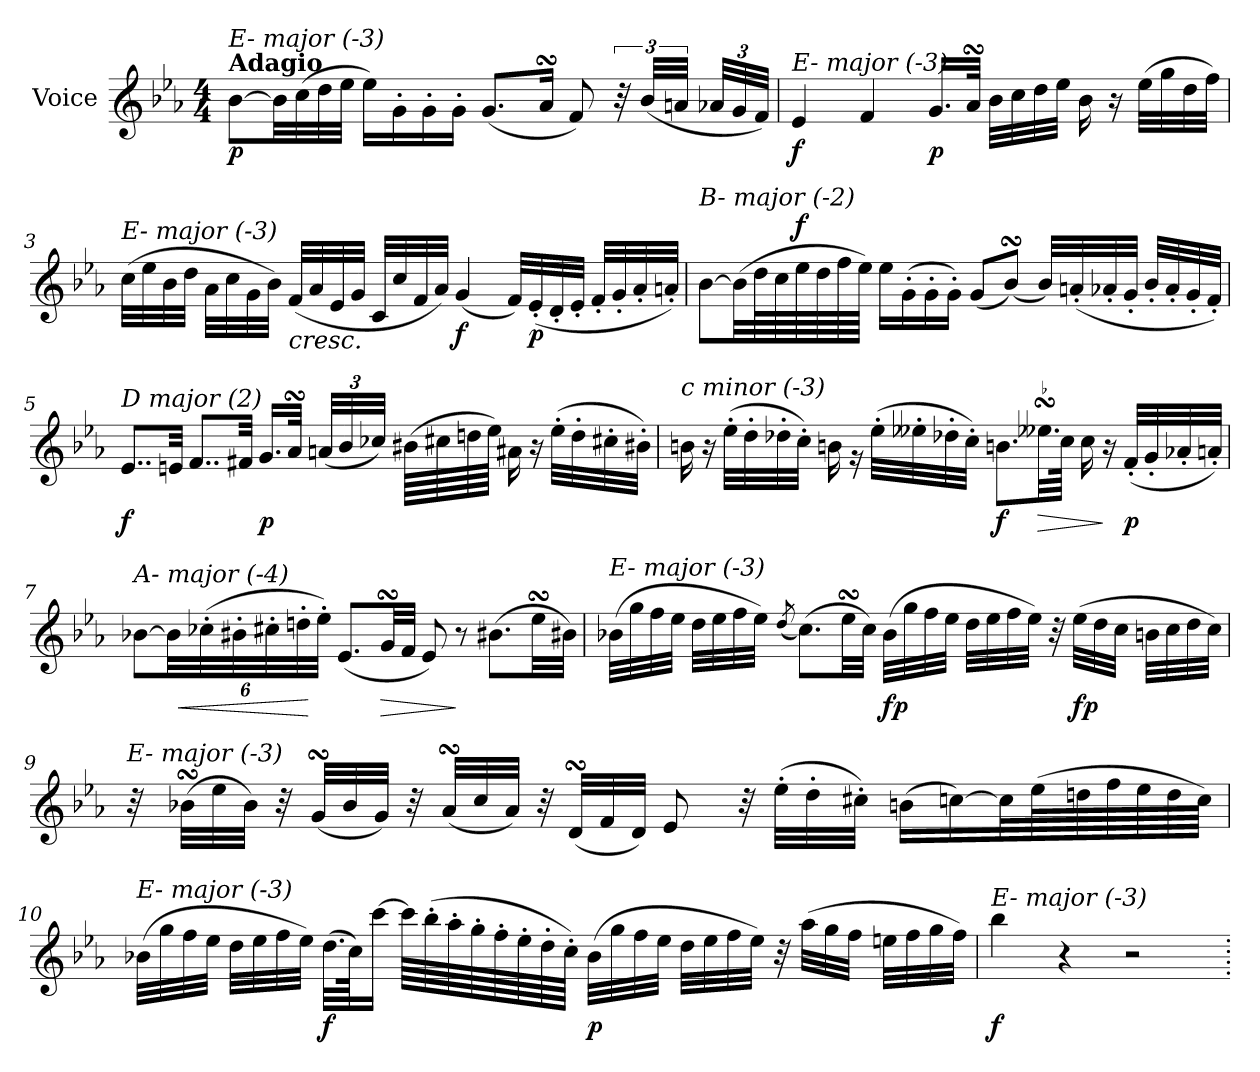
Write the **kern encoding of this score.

**kern	**dynam
*part1	*part1
*staff1	*staff1
*I"Voice	*
*I'V	*
*clefG2	*
*k[b-e-a-]	*
*M4/4	*
*MM30	*
=1	=1
!LO:TX:a:B:t=Adagio	!
!LO:TX:i:t=E- major (-3)	!
!	!LO:DY:b
[8b-\L	p
32b-\LL]	.
(>32cc\	.
32dd\	.
32ee-\JJJ	.
16ee-\LL)	.
16g'\	.
16g'\	.
16g'\JJ	.
(<8.g/L	.
16a-sSSs/Jk	.
8f/)	.
48r	.
(<48b-/LLL	.
48an/JJJ	.
*Xbrackettup	*
48a-X/LLL	.
48g/	.
48f/JJJ)	.
=2	=2
!LO:TX:i:t=E- major (-3)	!
!	!LO:DY:b
4e-/	f
4f/	.
!	!LO:DY:b
16.g/LL	p
32a-sSSs/JJk	.
32b-\LLL	.
32cc\	.
32dd\	.
32ee-\JJJ	.
16b-\	.
16r	.
(>32ee-\LLL	.
32gg\	.
32dd\	.
32ff\JJJ)	.
!!LO:LB:g=z
=3	=3
!LO:TX:i:t=E- major (-3)	!
(>32cc\LLL	.
32ee-\	.
32b-\	.
32dd\JJJ	.
32a-\LLL	.
32cc\	.
32g\	.
32b-\JJJ)	.
!LO:TX:b:i:t=cresc.	!
(<32f/LLL	.
32a-/	.
32e-/	.
32g/JJJ	.
32c/LLL	.
32cc/	.
32f/	.
32a-/JJJ)	.
!	!LO:DY:b
(<4g/	f
32f/LLL)	.
!	!LO:DY:b
(<32e-'/	p
32d'/	.
32e-'/JJJ	.
32f'/LLL	.
32g'/	.
32a-'/	.
32an'/JJJ)	.
=4	=4
!LO:TX:i:t=B- major (-2)	!
[8b-\L	.
(>32b-\LL]	.
64dd\L	.
64cc\	.
!	!LO:DY:a
64ee-\	f
64dd\	.
64ff\	.
64ee-\JJJJ)	.
16ee-\LL	.
(>16g'\	.
16g'\	.
16g'\JJ)	.
(<8g/L	.
(<8b-sSSS/J)	.
32b-/LLL)	.
(<32an'/	.
32a-X'/	.
32g'/JJJ	.
32b-'/LLL	.
32a-'/	.
32g'/	.
32f'/JJJ)	.
!!LO:LB:g=z
=5	=5
!LO:TX:i:t=D major (2)	!
!	!LO:DY:b
8..e-/L	f
32en/Jkk	.
8..f/L	.
32f#X/Jkk	.
!	!LO:DY:b
16.g/LL	p
32a-sSSs/JJk	.
(<48an/LLL	.
48b-/	.
48cc-Xi/JJJ)	.
(>64b#Xi\LLLL	.
64cc#Xi\	.
64ddn\	.
64ee-\JJJJ)	.
16a#Xi\	.
16r	.
(>32ee-'\LLL	.
32dd'\	.
32cc#X'i\	.
32b#X'i\JJJ)	.
!!LO:LB:g=z
=6	=6
!LO:TX:i:t=c minor (-3)	!
16bn\	.
16r	.
(>32ee-'\LLL	.
32dd'\	.
32dd-X'\	.
32cc'\JJJ)	.
16bn\	.
16rg	.
(>32ee-'\LLL	.
32ee--X'i\	.
32dd-X'\	.
32cc'\JJJ)	.
!	!LO:DY:b
8.bn\L	f
!	!LO:HP:b
32.ee--XsSSsi\LL	>
64cc\JJJk	.
16cc\	.
16r	]
!	!LO:DY:b
(<32f'/LLL	p
32g'/	.
32a-X'/	.
32an'/JJJ)	.
=7	=7
!LO:TX:i:t=A- major (-4)	!
[8b-X\L	.
48b-\LL]	.
!	!LO:HP:b
(>48cc-X'i\	<
48b#X'i\	.
48cc#X'i\	.
48ddn'\	.
48ee-'\JJJ)	[
(<8.e-/L	.
!	!LO:HP:b
32gsSsS/LL	>
32f/JJJ	.
8e-/)	.
8r	]
(>8.b#Xi\L	.
32ee-sSSs\LL	.
32b#Xi\JJJ)	.
!!LO:LB:g=z
=8	=8
!LO:TX:i:t=E- major (-3)	!
(>32b-X\LLL	.
32gg\	.
32ff\	.
32ee-\JJJ	.
32dd\LLL	.
32ee-\	.
32ff\	.
32ee-\JJJ)	.
(<8qdd/	.
(>8.cc\L)	.
32ee-sSSs\LL	.
32cc\JJJ)	.
!	!LO:DY:b
(>32b-\LLL	fp
32gg\	.
32ff\	.
32ee-\JJJ	.
32dd\LLL	.
32ee-\	.
32ff\	.
32ee-\JJJ)	.
32r	.
!	!LO:DY:b
(>32ee-\LLL	fp
32dd\	.
32cc\JJJ	.
32bn\LLL	.
32cc\	.
32dd\	.
32cc\JJJ)	.
!!LO:LB:g=z
=9	=9
!LO:TX:i:t=E- major (-3)	!
32r	.
(>32b-XsSSS\LLL	.
32ee-\	.
32b-\JJJ)	.
32r	.
(<32gsSsS/LLL	.
32b-/	.
32g/JJJ)	.
32r	.
(<32a-sSSs/LLL	.
32cc/	.
32a-/JJJ)	.
32r	.
(<32dsSsS/LLL	.
32f/	.
32d/JJJ)	.
8e-/	.
32r	.
(>32ee-'\LLL	.
32dd'\	.
32cc#X'i\JJJ)	.
(>16bn\LL	.
[16cc\)	.
32cc\L]	.
(>64ee-\L	.
64ddn\	.
64ff\	.
64ee-\	.
64dd\	.
64cc\JJJJ)	.
!!LO:LB:g=z
=10	=10
!LO:TX:i:t=E- major (-3)	!
(>32b-X\LLL	.
32gg\	.
32ff\	.
32ee-\JJJ	.
32dd\LLL	.
32ee-\	.
32ff\	.
32ee-\JJJ)	.
!	!LO:DY:b
(>32.dd\LLL	f
64cc\JK)	.
[16ccc\JJ	.
64ccc\LLLL]	.
(>64bb-'\	.
64aa-'\	.
64gg'\	.
64ff'\	.
64ee-'\	.
64dd'\	.
64cc'\JJJJ)	.
!	!LO:DY:b
(>32b-\LLL	p
32gg\	.
32ff\	.
32ee-\JJJ	.
32dd\LLL	.
32ee-\	.
32ff\	.
32ee-\JJJ)	.
32r	.
(>32aa-\LLL	.
32gg\	.
32ff\JJJ	.
32een\LLL	.
32ff\	.
32gg\	.
32ff\JJJ)	.
=11	=11
!LO:TX:i:t=E- major (-3)	!
!	!LO:DY:b
4bb-\	f
4r	.
2r	.
=.	=.
*-	*-
